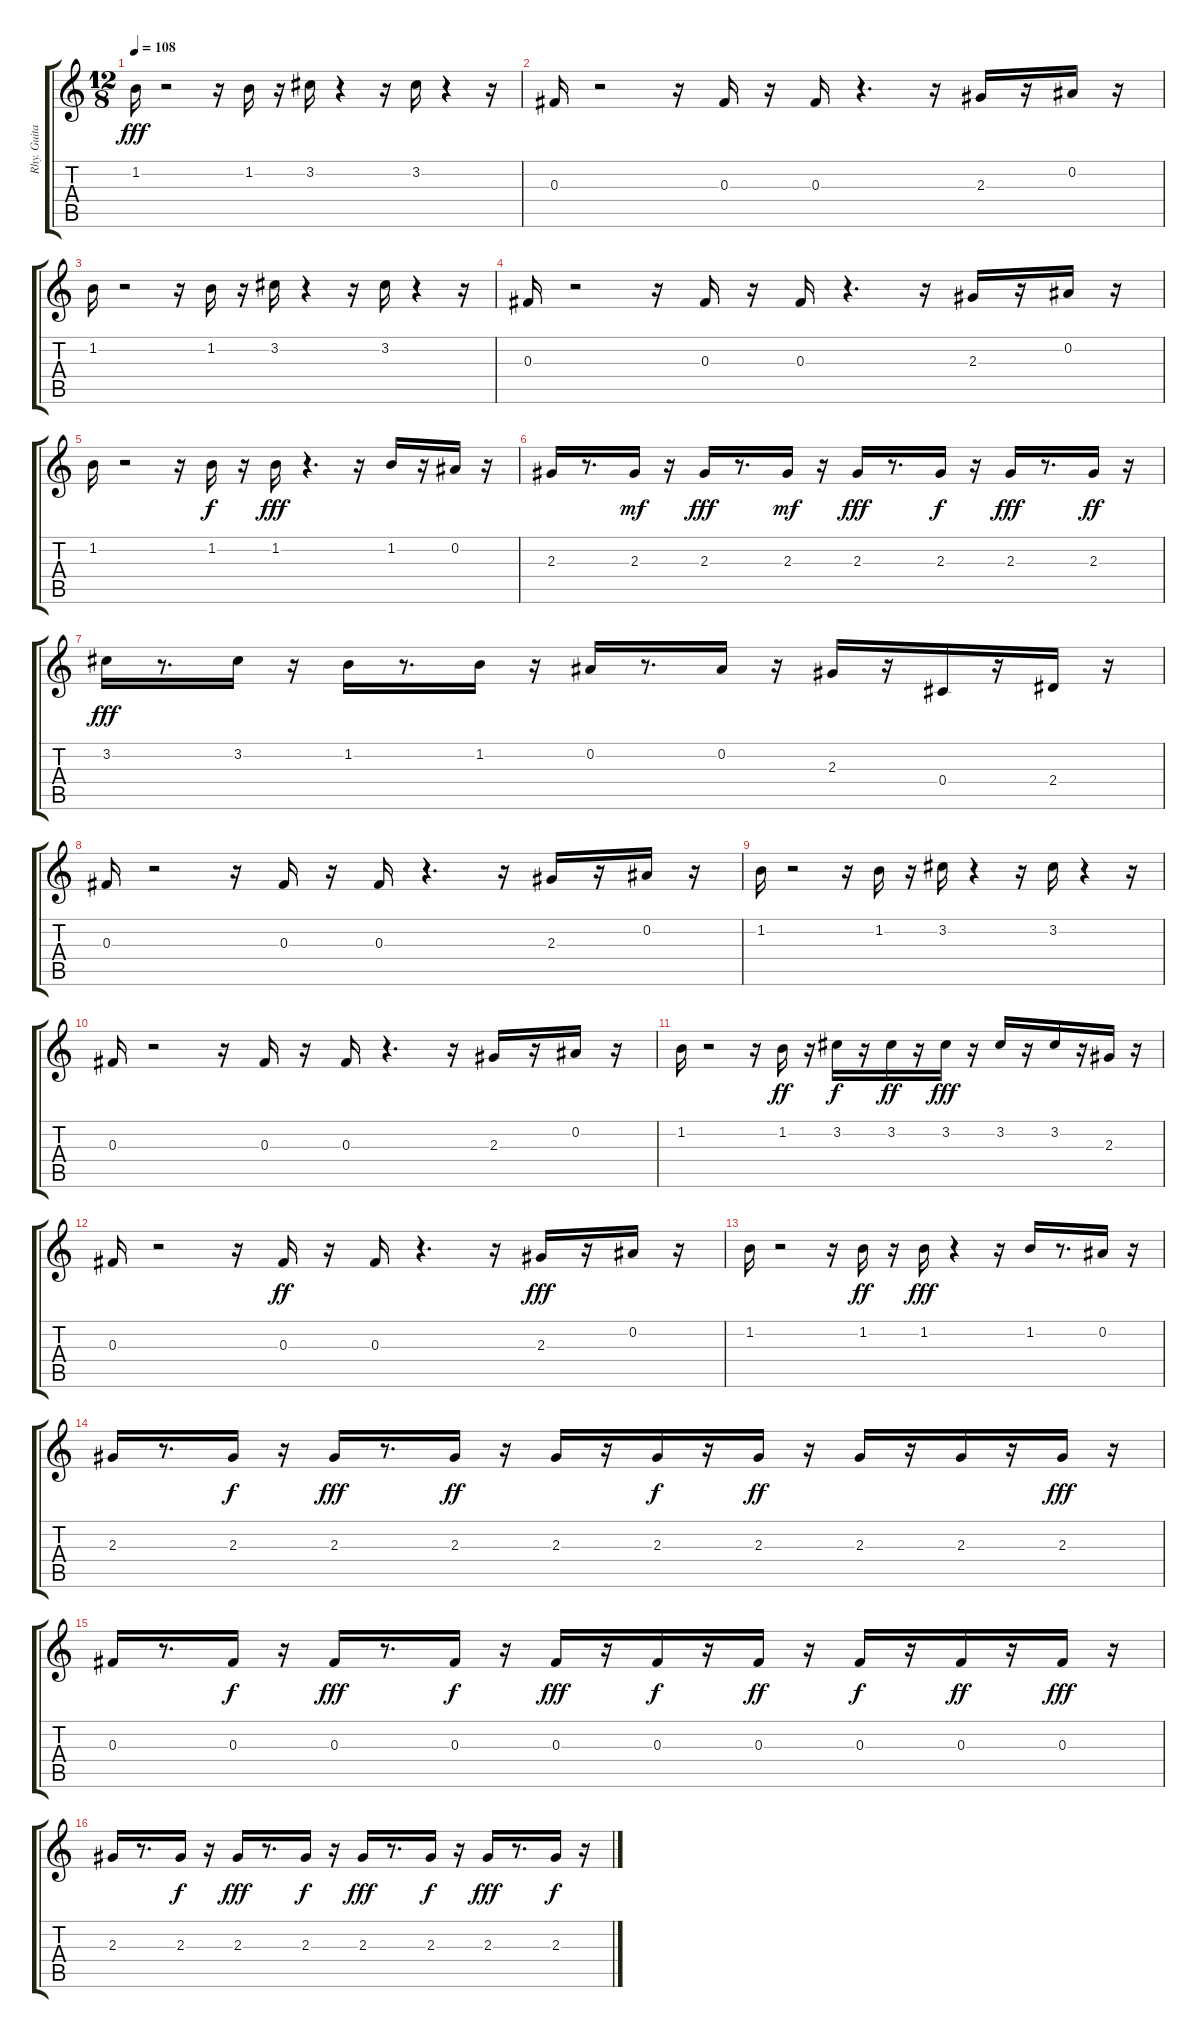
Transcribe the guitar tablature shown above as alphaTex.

\track ("Rhy. Guitar VII" "Rhy. Guita") {instrument distortionguitar}
\staff {score tabs}
\tuning (Eb4 Bb3 Gb3 Db3 Ab2 Eb2) {hide}
\ts (12 8)
\tempo 108
\clef g2
\ks c
1.2.16{dy fff} r.2 r.16 1.2.16 r.16 3.2.16 r.4 r.16 3.2.16 r.4 r.16 |
0.3.16 r.2 r.16 0.3.16 r.16 0.3.16 r.4{d} r.16 2.3.16 r.16 0.2.16 r.16 |
1.2.16 r.2 r.16 1.2.16 r.16 3.2.16 r.4 r.16 3.2.16 r.4 r.16 |
0.3.16 r.2 r.16 0.3.16 r.16 0.3.16 r.4{d} r.16 2.3.16 r.16 0.2.16 r.16 |
1.2.16 r.2 r.16 1.2.16{dy f} r.16 1.2.16{dy fff} r.4{d} r.16 1.2.16 r.16 0.2.16 r.16 |
2.3.16 r.8{d} 2.3.16{dy mf} r.16 2.3.16{dy fff} r.8{d} 2.3.16{dy mf} r.16 2.3.16{dy fff} r.8{d} 2.3.16{dy f} r.16 2.3.16{dy fff} r.8{d} 2.3.16{dy ff} r.16 |
3.2.16{dy fff} r.8{d} 3.2.16 r.16 1.2.16 r.8{d} 1.2.16 r.16 0.2.16 r.8{d} 0.2.16 r.16 2.3.16 r.16 0.4.16 r.16 2.4.16 r.16 |
0.3.16 r.2 r.16 0.3.16 r.16 0.3.16 r.4{d} r.16 2.3.16 r.16 0.2.16 r.16 |
1.2.16 r.2 r.16 1.2.16 r.16 3.2.16 r.4 r.16 3.2.16 r.4 r.16 |
0.3.16 r.2 r.16 0.3.16 r.16 0.3.16 r.4{d} r.16 2.3.16 r.16 0.2.16 r.16 |
1.2.16 r.2 r.16 1.2.16{dy ff} r.16 3.2.16{dy f} r.16 3.2.16{dy ff} r.16 3.2.16{dy fff} r.16 3.2.16 r.16 3.2.16 r.16 2.3.16 r.16 |
0.3.16 r.2 r.16 0.3.16{dy ff} r.16 0.3.16 r.4{d} r.16 2.3.16{dy fff} r.16 0.2.16 r.16 |
1.2.16 r.2 r.16 1.2.16{dy ff} r.16 1.2.16{dy fff} r.4 r.16 1.2.16 r.8{d} 0.2.16 r.16 |
2.3.16 r.8{d} 2.3.16{dy f} r.16 2.3.16{dy fff} r.8{d} 2.3.16{dy ff} r.16 2.3.16 r.16 2.3.16{dy f} r.16 2.3.16{dy ff} r.16 2.3.16 r.16 2.3.16 r.16 2.3.16{dy fff} r.16 |
0.3.16 r.8{d} 0.3.16{dy f} r.16 0.3.16{dy fff} r.8{d} 0.3.16{dy f} r.16 0.3.16{dy fff} r.16 0.3.16{dy f} r.16 0.3.16{dy ff} r.16 0.3.16{dy f} r.16 0.3.16{dy ff} r.16 0.3.16{dy fff} r.16 |
2.3.16 r.8{d} 2.3.16{dy f} r.16 2.3.16{dy fff} r.8{d} 2.3.16{dy f} r.16 2.3.16{dy fff} r.8{d} 2.3.16{dy f} r.16 2.3.16{dy fff} r.8{d} 2.3.16{dy f} r.16
